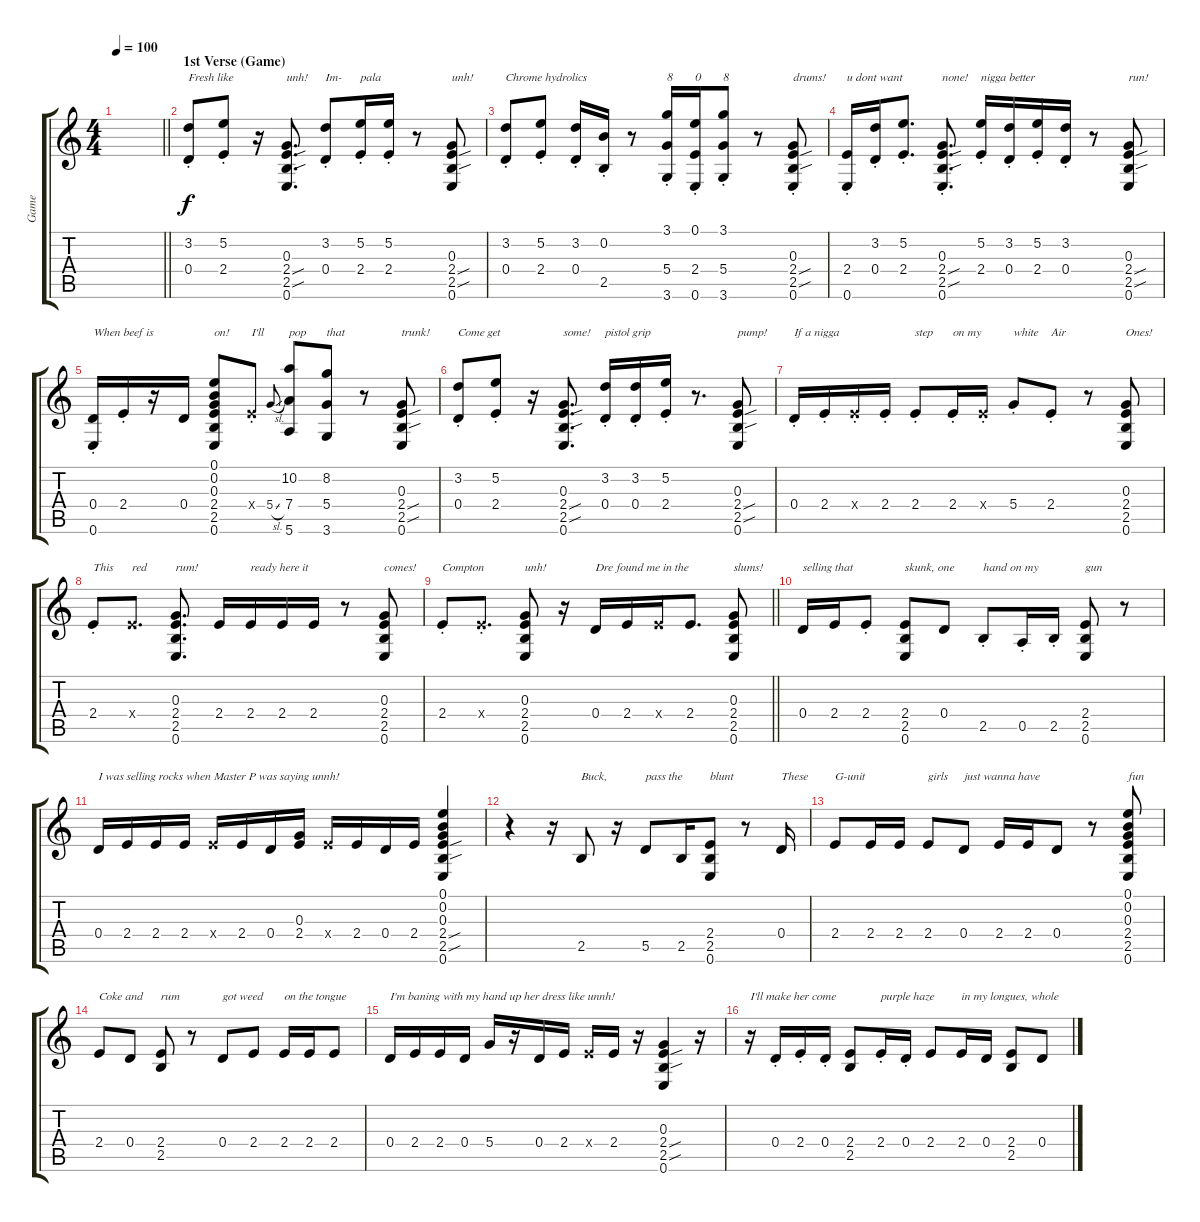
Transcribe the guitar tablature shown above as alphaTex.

\track ("Game" "Game") {instrument electricguitarmuted}
\staff {score tabs}
\tuning (E4 B3 G3 D3 A2 E2) {hide}
\ts (4 4)
\tempo 100
\clef g2
\barLineRight lightlight
\ks c
|
\section ("" "1st Verse (Game)")
(3.2{st} 0.4{st}).8{txt "Fresh like "} (5.2{st} 2.4{st}).8 r.16 (0.3 2.4{sou} 2.5{sou} 0.6).8{d txt "unh!"} (3.2{st} 0.4{st}).8{txt "Im-"} (5.2{st} 2.4{st}).16{txt "pala"} (5.2{st} 2.4{st}).16 r.8 (0.3 2.4{sou} 2.5{sou} 0.6).8{txt "unh!"} |
(3.2{st} 0.4{st}).8{txt "Chrome hydrolics"} (5.2{st} 2.4{st}).8 (3.2{st} 0.4{st}).16 (0.2{st} 2.5{st}).16 r.8 (3.1{st} 5.4{st} 3.6{st}).16{txt "8"} (0.1{st} 2.4{st} 0.6{st}).16{txt "0"} (3.1{st} 5.4{st} 3.6{st}).8{txt "8"} r.8 (0.3 2.4{sou} 2.5{sou st} 0.6).8{txt "drums!"} |
(2.4{st} 0.6{st}).16{txt "u dont want"} (3.2{st} 0.4{st}).16 (5.2{st} 2.4{st}).8{d} (0.3 2.4{sou st} 2.5{sou} 0.6).8{d txt "none!"} (5.2{st} 2.4{st}).16{txt "nigga better"} (3.2{st} 0.4{st}).16 (5.2{st} 2.4{st}).16 (3.2{st} 0.4{st}).16 r.8 (0.3 2.4{sou} 2.5{sou} 0.6).8{txt "run!"} |
(0.4{st} 0.6{st}).16{txt "When beef is"} 2.4{st}.16 r.16 0.4.16 (0.1 0.2 0.3 2.4 2.5 0.6).8{txt "on!"} 2.4{st x}.8{txt "I'll"} 5.4{sl}.8{gr onbeat} (10.2 7.4 5.6).8{txt "pop"} (8.2 5.4 3.6).8{txt "that"} r.8 (0.3 2.4{sou} 2.5{sou} 0.6).8{txt "trunk!"} |
(3.2{st} 0.4{st}).8{txt "Come get"} (5.2{st} 2.4{st}).8 r.16 (0.3 2.4{sou} 2.5{sou} 0.6).8{d txt "some!"} (3.2{st} 0.4{st}).16{txt "pistol grip"} (3.2{st} 0.4{st}).16 (5.2{st} 2.4{st}).16 r.8{d} (0.3 2.4{sou} 2.5{sou} 0.6).8{txt "pump!"} |
0.4{st}.16{txt "If a nigga "} 2.4{st}.16 2.4{st x}.16 2.4{st}.16 2.4{st}.8{txt "step"} 2.4{st}.16{txt "on my"} 2.4{st x}.16 5.4{st}.8{txt "white"} 2.4{st}.8{txt "Air"} r.8 (0.3 2.4 2.5 0.6).8{txt "Ones!"} |
2.4{st}.8{txt "This"} 2.4{x}.8{d txt "red"} (0.3 2.4 2.5 0.6).8{d txt "rum!"} 2.4.16 2.4.16{txt "ready here it"} 2.4.16 2.4.16 r.8 (0.3 2.4 2.5 0.6).8{txt "comes!"} |
\barLineRight lightlight
2.4{st}.8{txt "Compton"} 2.4{st x}.8{d} (0.3 2.4 2.5 0.6).8{txt "unh!"} r.16 0.4.16{txt "Dre found me in the"} 2.4.16 2.4{x}.16 2.4.8{d} (0.3 2.4 2.5 0.6).8{txt "slums!"} |
0.4.16{txt "selling that"} 2.4.16 2.4{st}.8 (2.4 2.5 0.6).8{txt "skunk, one"} 0.4.8 2.5{st}.8{txt "hand on my"} 0.5{st}.16 2.5{st}.16 (2.4 2.5 0.6).8{txt "gun"} r.8 |
0.4.16{txt "I was selling rocks when Master P was saying unnh!"} 2.4.16 2.4.16 2.4.16 2.4{x}.16 2.4.16 0.4.16 (0.3 2.4).16 2.4{x}.16 2.4.16 0.4.16 2.4.16 (0.1 0.2 0.3 2.4{sou} 2.5{sou} 0.6).4 |
r.4 r.16 2.5.8{txt "Buck,"} r.16 5.5.8{txt "pass the "} 2.5.16 (2.4 2.5 0.6).8{txt "blunt"} r.8 0.4.16{txt "These"} |
2.4.8{txt "G-unit"} 2.4.16 2.4.16 2.4.8{txt "girls"} 0.4.8{txt "just wanna have"} 2.4.16 2.4.16 0.4.8 r.8 (0.1 0.2 0.3 2.4 2.5 0.6).8{txt "fun"} |
2.4.8{txt "Coke and"} 0.4.8 (2.4 2.5).8{txt "rum"} r.8 0.4.8{txt "got weed "} 2.4.8 2.4.16{txt "on the tongue"} 2.4.16 2.4.8 |
0.4.16{txt "I'm baning with my hand up her dress like unnh!"} 2.4.16 2.4.16 0.4.16 5.4.16 r.16 0.4.16 2.4.16 2.4{x}.16 2.4.16 r.16 (0.3 2.4{sou} 2.5{sou} 0.6).4 r.16 |
r.16{txt "I'll make her come"} 0.4{st}.16 2.4{st}.16 0.4{st}.16 (2.4 2.5).8 2.4{st}.16{txt "purple haze"} 0.4{st}.16 2.4.8 2.4.16{txt "in my longues, whole"} 0.4.16 (2.4 2.5).8 0.4.8
